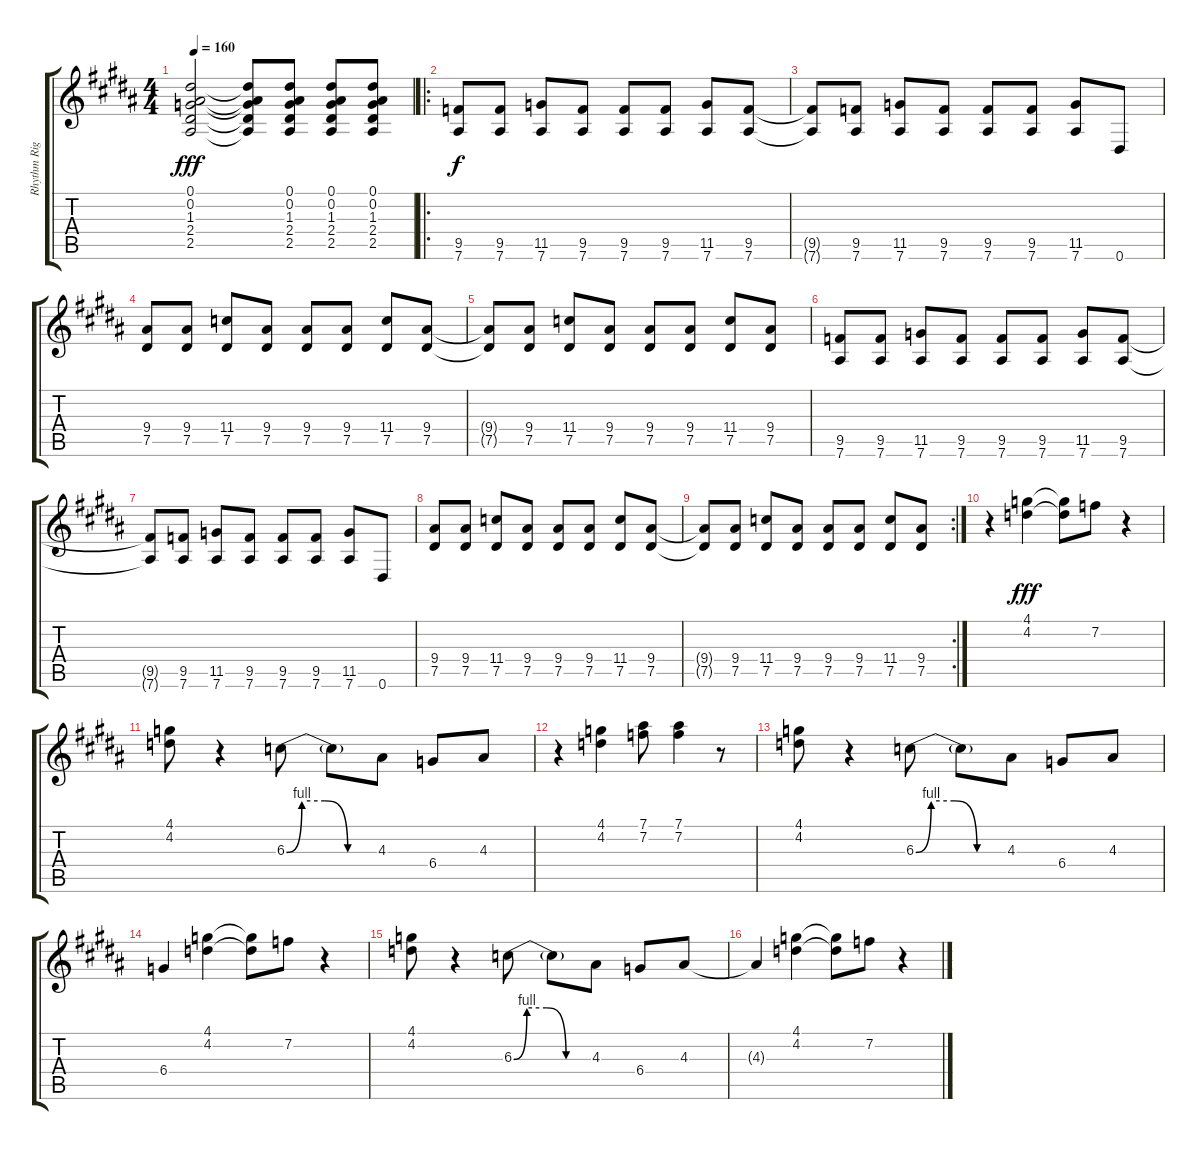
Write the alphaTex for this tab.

\track ("Rhythm Right" "Rhythm Rig") {instrument distortionguitar}
\staff {score tabs}
\tuning (Eb4 Bb3 Gb3 Db3 Ab2 Eb2) {hide}
\ts (4 4)
\tempo 160
\clef g2
\ks g#minor
(0.1{t} 0.2{t} 1.3{t} 2.4{t} 2.5{t}).2{dy fff} (0.1{t} 0.2{t} 1.3{t} 2.4{t} 2.5{t}).8 (0.1 0.2 1.3 2.4 2.5).8 (0.1 0.2 1.3 2.4 2.5).8 (0.1 0.2 1.3 2.4 2.5).8 |
\ro
\ks b
(9.5 7.6).8{dy f} (9.5 7.6).8 (11.5 7.6).8 (9.5 7.6).8 (9.5 7.6).8 (9.5 7.6).8 (11.5 7.6).8 (9.5 7.6).8 |
\ks g#minor
(9.5{t} 7.6{t}).8 (9.5 7.6).8 (11.5 7.6).8 (9.5 7.6).8 (9.5 7.6).8 (9.5 7.6).8 (11.5 7.6).8 0.6.8 |
(9.4 7.5).8 (9.4 7.5).8 (11.4 7.5).8 (9.4 7.5).8 (9.4 7.5).8 (9.4 7.5).8 (11.4 7.5).8 (9.4 7.5).8 |
(9.4{t} 7.5{t}).8 (9.4 7.5).8 (11.4 7.5).8 (9.4 7.5).8 (9.4 7.5).8 (9.4 7.5).8 (11.4 7.5).8 (9.4 7.5).8 |
\ks b
(9.5 7.6).8 (9.5 7.6).8 (11.5 7.6).8 (9.5 7.6).8 (9.5 7.6).8 (9.5 7.6).8 (11.5 7.6).8 (9.5 7.6).8 |
\ks g#minor
(9.5{t} 7.6{t}).8 (9.5 7.6).8 (11.5 7.6).8 (9.5 7.6).8 (9.5 7.6).8 (9.5 7.6).8 (11.5 7.6).8 0.6.8 |
(9.4 7.5).8 (9.4 7.5).8 (11.4 7.5).8 (9.4 7.5).8 (9.4 7.5).8 (9.4 7.5).8 (11.4 7.5).8 (9.4 7.5).8 |
\rc 2
(9.4{t} 7.5{t}).8 (9.4 7.5).8 (11.4 7.5).8 (9.4 7.5).8 (9.4 7.5).8 (9.4 7.5).8 (11.4 7.5).8 (9.4 7.5).8 |
\ks b
r.4 (4.1 4.2).4{dy fff} (4.1{t} 4.2{t}).8 7.2.8 r.4 |
\ks g#minor
(4.1 4.2).8 r.4 6.3{be (custom 0 0 10 4 25 4 40 0 60 0)}.8 6.3{t}.8 4.3.8 6.4.8 4.3.8 |
r.4 (4.1 4.2).4 (7.1 7.2).8 (7.1 7.2).4 r.8 |
(4.1 4.2).8 r.4 6.3{be (custom 0 0 10 4 25 4 40 0 60 0)}.8 6.3{t}.8 4.3.8 6.4.8 4.3.8 |
\ks b
6.4.4 (4.1 4.2).4 (4.1{t} 4.2{t}).8 7.2.8 r.4 |
\ks g#minor
(4.1 4.2).8 r.4 6.3{be (custom 0 0 10 4 25 4 40 0 60 0)}.8 6.3{t}.8 4.3.8 6.4.8 4.3.8 |
4.3{t}.4 (4.1 4.2).4 (4.1{t} 4.2{t}).8 7.2.8 r.4
